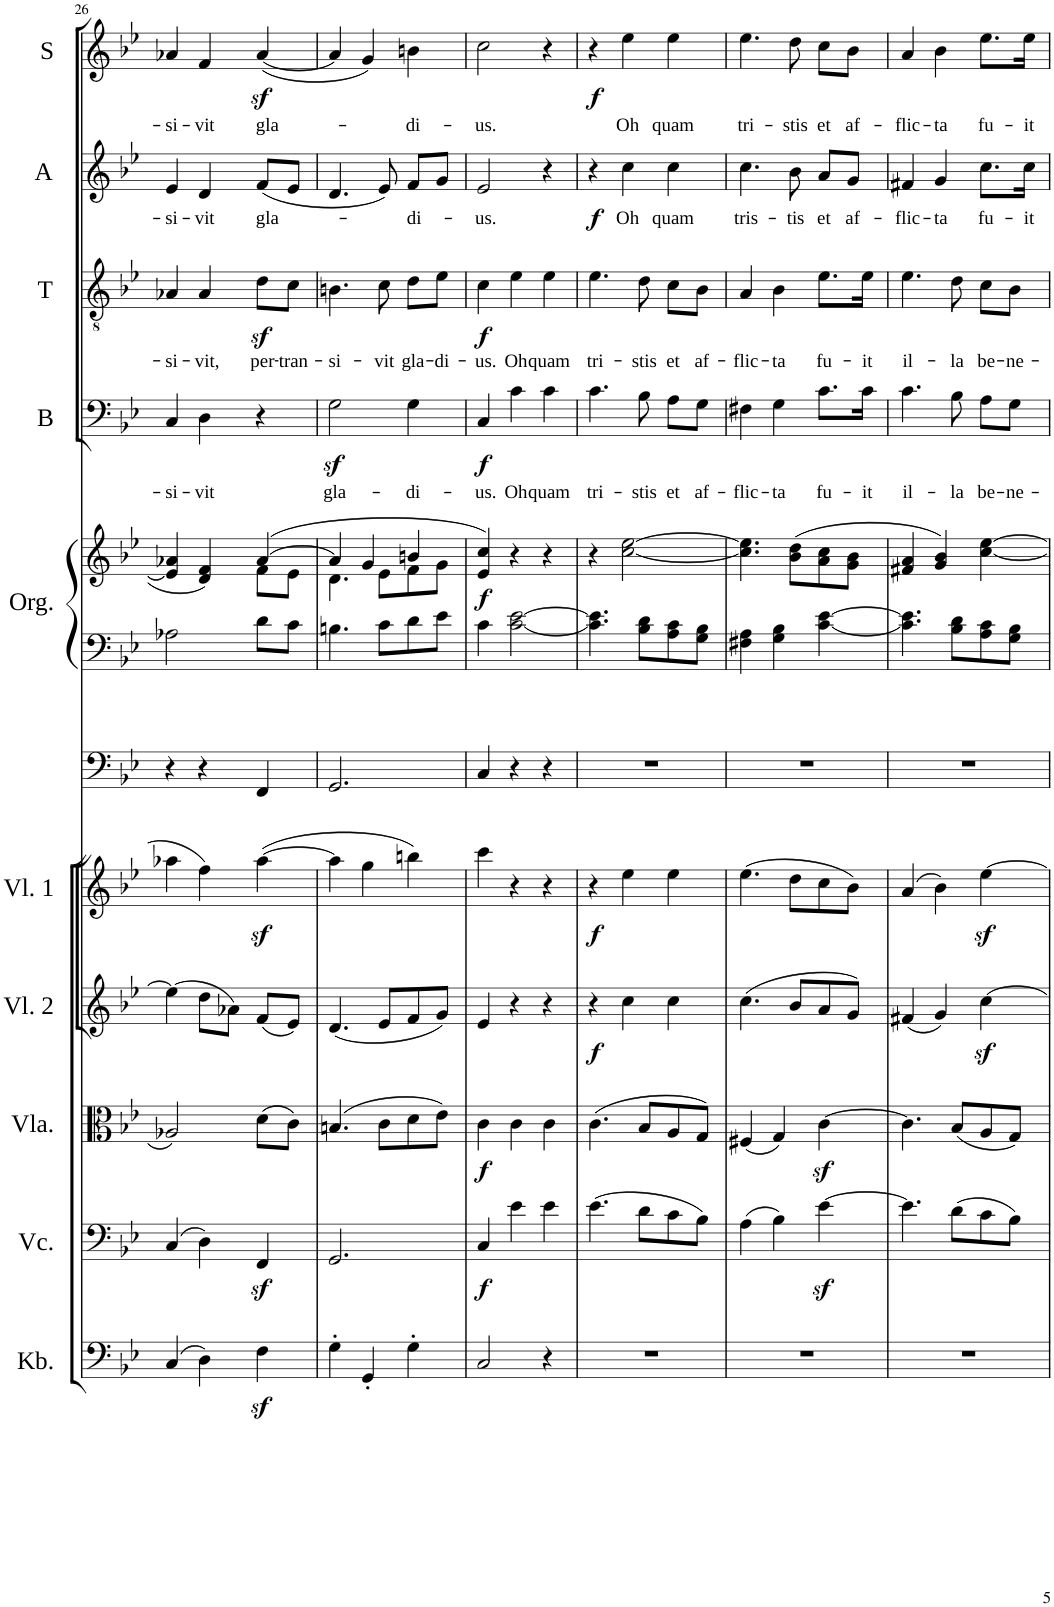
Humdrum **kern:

**kern	**kern	**dynam	**kern	**dynam	**kern	**dynam	**kern	**dynam	**kern	**kern	**kern	**dynam	**kern	**text	**dynam	**kern	**text	**dynam	**kern	**text	**dynam	**kern	**text	**dynam
*part11	*part10	*part10	*part9	*part9	*part8	*part8	*part7	*part7	*part6	*part5	*part5	*part5	*part4	*part4	*part4	*part3	*part3	*part3	*part2	*part2	*part2	*part1	*part1	*part1
*staff12	*staff11	*staff11	*staff10	*staff10	*staff9	*staff9	*staff8	*staff8	*staff7	*staff6	*staff5	*staff5/6	*staff4	*staff4	*staff4	*staff3	*staff3	*staff3	*staff2	*staff2	*staff2	*staff1	*staff1	*staff1
*I"Kontrabass	*I"Cello	*	*I"Viola	*	*I"Violine 2	*	*I"Violine 1	*	*	*I"Orgel	*	*	*I"Bass	*	*	*I"Tenor	*	*	*I"Alt	*	*	*I"Sopran	*	*
*I'Kb.	*	*	*I'Vla.	*	*I'Vl. 2	*	*I'Vl. 1	*	*	*I'Org.	*	*	*I'B	*	*	*I'T	*	*	*I'A	*	*	*I'S	*	*
!!LO:PB:g=z
*clefF4	*clefF4	*	*clefC3	*	*clefG2	*	*clefG2	*	*clefF4	*clefF4	*clefG2	*	*clefF4	*	*	*clefGv2	*	*	*clefG2	*	*	*clefG2	*	*
*Trd7c12	*	*	*	*	*	*	*	*	*	*	*	*	*	*	*	*	*	*	*	*	*	*	*	*
*k[b-e-]	*k[b-e-]	*	*k[b-e-]	*	*k[b-e-]	*	*k[b-e-]	*	*k[b-e-]	*k[b-e-]	*k[b-e-]	*	*k[b-e-]	*	*	*k[b-e-]	*	*	*k[b-e-]	*	*	*k[b-e-]	*	*
*M3/4	*M3/4	*	*M3/4	*	*M3/4	*	*M3/4	*	*M3/4	*M3/4	*M3/4	*	*M3/4	*	*	*M3/4	*	*	*M3/4	*	*	*M3/4	*	*
=26	=26	=26	=26	=26	=26	=26	=26	=26	=26	=26	=26	=26	=26	=26	=26	=26	=26	=26	=26	=26	=26	=26	=26	=26
*	*	*	*	*	*	*	*	*	*	*	*^	*	*	*	*	*	*	*	*	*	*	*	*	*
!	!	!	!	!	!	!	!	!	!	!	!	!	!	!	!LO:LY:b	!	!	!LO:LY:b	!	!	!LO:LY:b	!	!	!LO:LY:b	!
(4C/	(4C/	.	2A-X/	.	(4ee-\]	.	4aa-X\	.	4r	2A-X\	4e-/] 4a-X/	2ryy	.	4C/	-si-	.	4A-X/	-si-	.	4e-/	-si-	.	4a-X/	-si-	.
!	!	!	!	!	!	!	!	!	!	!	!	!	!	!	!LO:LY:b	!	!	!LO:LY:b	!	!	!LO:LY:b	!	!	!LO:LY:b	!
4D\)	4D\)	.	.	.	8dd\L	.	4ff\	.	4r	.	4d/ 4f/	.	.	4D\	-vit	.	4A-/	-vit,	.	4d/	-vit	.	4f/	-vit	.
.	.	.	.	.	8a-X\J)	.	.	.	.	.	.	.	.	.	.	.	.	.	.	.	.	.	.	.	.
!	!	!	!	!	!	!	!	!	!	!	!	!	!	!	!	!	!	!LO:LY:b	!	!	!LO:LY:b	!	!	!LO:LY:b	!
4Fz<\	4FFz</	.	(8d\L	.	(8f/L	.	([4aa-z<\	.	4FF/	8d\L	([4a-/	8f\L	.	4r	.	.	8dz<\L	per-	.	(8f/L	gla-	.	([4a-z</	gla-	.
!	!	!	!	!	!	!	!	!	!	!	!	!	!	!	!	!	!	!LO:LY:b	!	!	!	!	!	!	!
.	.	.	8c\J)	.	8e-/J)	.	.	.	.	8c\J	.	8e-\J	.	.	.	.	8c\J	-tran-	.	8e-/J	.	.	.	.	.
=27	=27	=27	=27	=27	=27	=27	=27	=27	=27	=27	=27	=27	=27	=27	=27	=27	=27	=27	=27	=27	=27	=27	=27	=27	=27
!	!	!	!	!	!	!	!	!	!	!	!	!	!	!	!LO:LY:b	!	!	!LO:LY:b	!	!	!	!	!	!	!
4G'\	2.GG/	.	(4.Bn/	.	(4.d/	.	4aa-\]	.	2.GG/	4.Bn\	4a-/]	4.d\	.	2Gz<\	gla-	.	4.Bn\	-si-	.	4.d/	.	.	4a-/]	.	.
4GG'/	.	.	.	.	.	.	4gg\	.	.	.	4g/	.	.	.	.	.	.	.	.	.	.	.	4g/)	.	.
!	!	!	!	!	!	!	!	!	!	!	!	!	!	!	!	!	!	!LO:LY:b	!	!	!	!	!	!	!
.	.	.	8c\L	.	8e-/L	.	.	.	.	8c\L	.	8e-\L	.	.	.	.	8c\	-vit	.	8e-/)	.	.	.	.	.
!	!	!	!	!	!	!	!	!	!	!	!	!	!	!	!LO:LY:b	!	!	!LO:LY:b	!	!	!LO:LY:b	!	!	!LO:LY:b	!
4G'\	.	.	8d\	.	8f/	.	4bbn\)	.	.	8d\	4bn/	8f\	.	4G\	-di-	.	8d\L	gla-	.	8f/L	-di-	.	4bn\	-di-	.
!	!	!	!	!	!	!	!	!	!	!	!	!	!	!	!	!	!	!LO:LY:b	!	!	!	!	!	!	!
.	.	.	8e-\J)	.	8g/J)	.	.	.	.	8e-\J	.	8g\J	.	.	.	.	8e-\J	-di-	.	8g/J	.	.	.	.	.
=28	=28	=28	=28	=28	=28	=28	=28	=28	=28	=28	=28	=28	=28	=28	=28	=28	=28	=28	=28	=28	=28	=28	=28	=28	=28
!	!	!LO:DY:b	!	!LO:DY:b	!	!	!	!	!	!	!	!	!LO:DY:b	!	!LO:LY:b	!LO:DY:b	!	!LO:LY:b	!LO:DY:b	!	!LO:LY:b	!	!	!LO:LY:b	!
*	*	*	*	*	*	*	*	*	*	*	*v	*v	*	*	*	*	*	*	*	*	*	*	*	*	*
2C/	4C/	f	4c\	f	4e-/	.	4ccc\	.	4C/	4c\	4e-/ 4cc/)	f	4C/	-us.	f	4c\	-us.	f	2e-/	-us.	.	2cc\	-us.	.
!	!	!	!	!	!	!	!	!	!	!	!	!	!	!LO:LY:b	!	!	!LO:LY:b	!	!	!	!	!	!	!
.	4e-\	.	4c\	.	4r	.	4r	.	4r	[2c\ [2e-\	4r	.	4c\	Oh	.	4e-\	Oh	.	.	.	.	.	.	.
!	!	!	!	!	!	!	!	!	!	!	!	!	!	!LO:LY:b	!	!	!LO:LY:b	!	!	!	!	!	!	!
4r	4e-\	.	4c\	.	4r	.	4r	.	4r	.	4r	.	4c\	quam	.	4e-\	quam	.	4r	.	.	4r	.	.
=29	=29	=29	=29	=29	=29	=29	=29	=29	=29	=29	=29	=29	=29	=29	=29	=29	=29	=29	=29	=29	=29	=29	=29	=29
!	!	!	!	!	!	!LO:DY:b	!	!LO:DY:b	!	!	!	!	!	!LO:LY:b	!	!	!LO:LY:b	!	!	!	!LO:DY:b	!	!	!LO:DY:b
2.r	(4.e-\	.	(4.c\	.	4r	f	4r	f	2.r	4.c\] 4.e-\]	4r	.	4.c\	tri-	.	4.e-\	tri-	.	4r	.	f	4r	.	f
!	!	!	!	!	!	!	!	!	!	!	!	!	!	!	!	!	!	!	!	!LO:LY:b	!	!	!LO:LY:b	!
.	.	.	.	.	4cc\	.	4ee-\	.	.	.	[2cc\ [2ee-\	.	.	.	.	.	.	.	4cc\	Oh	.	4ee-\	Oh	.
!	!	!	!	!	!	!	!	!	!	!	!	!	!	!LO:LY:b	!	!	!LO:LY:b	!	!	!	!	!	!	!
.	8d\L	.	8B-/L	.	.	.	.	.	.	8B-\ 8d\L	.	.	8B-\	-stis	.	8d\	-stis	.	.	.	.	.	.	.
!	!	!	!	!	!	!	!	!	!	!	!	!	!	!LO:LY:b	!	!	!LO:LY:b	!	!	!LO:LY:b	!	!	!LO:LY:b	!
.	8c\	.	8A/	.	4cc\	.	4ee-\	.	.	8A\ 8c\	.	.	8A\L	et	.	8c\L	et	.	4cc\	quam	.	4ee-\	quam	.
!	!	!	!	!	!	!	!	!	!	!	!	!	!	!LO:LY:b	!	!	!LO:LY:b	!	!	!	!	!	!	!
.	8B-\J)	.	8G/J)	.	.	.	.	.	.	8G\ 8B-\J	.	.	8G\J	af-	.	8B-\J	af-	.	.	.	.	.	.	.
=30	=30	=30	=30	=30	=30	=30	=30	=30	=30	=30	=30	=30	=30	=30	=30	=30	=30	=30	=30	=30	=30	=30	=30	=30
!	!	!	!	!	!	!	!	!	!	!	!	!	!	!LO:LY:b	!	!	!LO:LY:b	!	!	!LO:LY:b	!	!	!LO:LY:b	!
2.r	(4A\	.	(4F#X/	.	(4.cc\	.	(4.ee-\	.	2.r	4F#X\ 4A\	4.cc\] 4.ee-\]	.	4F#X\	-flic-	.	4A/	-flic-	.	4.cc\	tris-	.	4.ee-\	tri-	.
!	!	!	!	!	!	!	!	!	!	!	!	!	!	!LO:LY:b	!	!	!LO:LY:b	!	!	!	!	!	!	!
.	4B-\)	.	4G/)	.	.	.	.	.	.	4G\ 4B-\	.	.	4G\	-ta	.	4B-\	-ta	.	.	.	.	.	.	.
!	!	!	!	!	!	!	!	!	!	!	!	!	!	!	!	!	!	!	!	!LO:LY:b	!	!	!LO:LY:b	!
.	.	.	.	.	8b-/L	.	8dd\L	.	.	.	(8b-\ 8dd\L	.	.	.	.	.	.	.	8b-\	-tis	.	8dd\	-stis	.
!	!	!	!	!	!	!	!	!	!	!	!	!	!	!LO:LY:b	!	!	!LO:LY:b	!	!	!LO:LY:b	!	!	!LO:LY:b	!
.	[4e-z<\	.	[4cz<\	.	8a/	.	8cc\	.	.	[4c\ [4e-\	8a\ 8cc\	.	8.c\L	fu-	.	8.e-\L	fu-	.	8a/L	et	.	8cc\L	et	.
!	!	!	!	!	!	!	!	!	!	!	!	!	!	!	!	!	!	!	!	!LO:LY:b	!	!	!LO:LY:b	!
.	.	.	.	.	8g/J)	.	8b-\J)	.	.	.	8g\ 8b-\J	.	.	.	.	.	.	.	8g/J	af-	.	8b-\J	af-	.
!	!	!	!	!	!	!	!	!	!	!	!	!	!	!LO:LY:b	!	!	!LO:LY:b	!	!	!	!	!	!	!
.	.	.	.	.	.	.	.	.	.	.	.	.	16c\Jk	-it	.	16e-\Jk	-it	.	.	.	.	.	.	.
=31	=31	=31	=31	=31	=31	=31	=31	=31	=31	=31	=31	=31	=31	=31	=31	=31	=31	=31	=31	=31	=31	=31	=31	=31
!	!	!	!	!	!	!	!	!	!	!	!	!	!	!LO:LY:b	!	!	!LO:LY:b	!	!	!LO:LY:b	!	!	!LO:LY:b	!
2.r	4.e-\]	.	4.c\]	.	(4f#X/	.	(4a/	.	2.r	4.c\] 4.e-\]	4f#X/ 4a/	.	4.c\	il-	.	4.e-\	il-	.	4f#X/	-flic-	.	4a/	-flic-	.
!	!	!	!	!	!	!	!	!	!	!	!	!	!	!	!	!	!	!	!	!LO:LY:b	!	!	!LO:LY:b	!
.	.	.	.	.	4g/)	.	4b-\)	.	.	.	4g/ 4b-/)	.	.	.	.	.	.	.	4g/	-ta	.	4b-\	-ta	.
!	!	!	!	!	!	!	!	!	!	!	!	!	!	!LO:LY:b	!	!	!LO:LY:b	!	!	!	!	!	!	!
.	(8d\L	.	(8B-/L	.	.	.	.	.	.	8B-\ 8d\L	.	.	8B-\	-la	.	8d\	-la	.	.	.	.	.	.	.
!	!	!	!	!	!	!	!	!	!	!	!	!	!	!LO:LY:b	!	!	!LO:LY:b	!	!	!LO:LY:b	!	!	!LO:LY:b	!
.	8c\	.	8A/	.	[4ccz<\	.	[4ee-z<\	.	.	8A\ 8c\	[4cc\ [4ee-\	.	8A\L	be-	.	8c\L	be-	.	8.cc\L	fu-	.	8.ee-\L	fu-	.
!	!	!	!	!	!	!	!	!	!	!	!	!	!	!LO:LY:b	!	!	!LO:LY:b	!	!	!	!	!	!	!
.	8B-\J)	.	8G/J)	.	.	.	.	.	.	8G\ 8B-\J	.	.	8G\J	-ne-	.	8B-\J	-ne-	.	.	.	.	.	.	.
!	!	!	!	!	!	!	!	!	!	!	!	!	!	!	!	!	!	!	!	!LO:LY:b	!	!	!LO:LY:b	!
.	.	.	.	.	.	.	.	.	.	.	.	.	.	.	.	.	.	.	16cc\Jk	-it	.	16ee-\Jk	-it	.
=	=	=	=	=	=	=	=	=	=	=	=	=	=	=	=	=	=	=	=	=	=	=	=	=
*-	*-	*-	*-	*-	*-	*-	*-	*-	*-	*-	*-	*-	*-	*-	*-	*-	*-	*-	*-	*-	*-	*-	*-	*-
